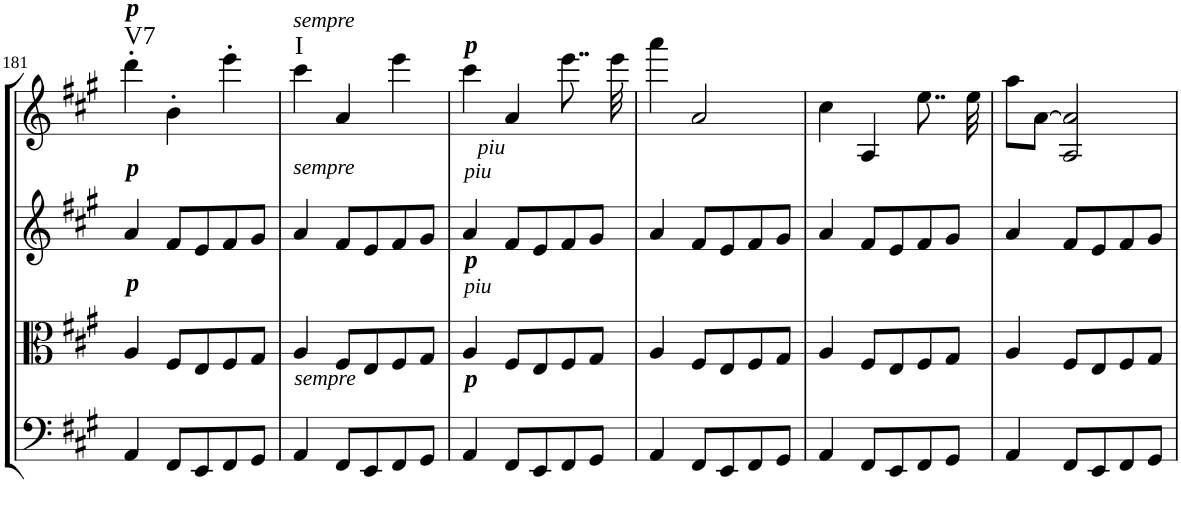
**kern	**kern	**kern	**kern	**harte
*part4	*part3	*part2	*part1	*part1
*staff4	*staff3	*staff2	*staff1	*
*I"Cello	*I"Viola	*I"2nd Violin	*I"1st Violin	*
*	*I'Vla	*I'Vln	*I'Vln	*
!!LO:PB:g=z
*clefF4	*clefC3	*clefG2	*clefG2	*
*k[f#c#g#]	*k[f#c#g#]	*k[f#c#g#]	*k[f#c#g#]	*
*A:	*A:	*A:	*A:	*
*M3/4	*M3/4	*M3/4	*M3/4	*
=181	=181	=181	=181	=181
!	!	!	!LO:TX:a:Bi:t=p	!
!	!	!LO:TX:a:Bi:t=p	!	!
!	!LO:TX:a:Bi:t=p	!	!	!LO:H:kt=V7
4AA/	4A/	4a/	4ddd'\	N
8FF#/L	8F#/L	8f#/L	4b'\	.
8EE/	8E/	8e/	.	.
8FF#/	8F#/	8f#/	4eee'\	.
8GG#/J	8G#/J	8g#/J	.	.
=182	=182	=182	=182	=182
!	!	!	!LO:TX:a:i:t=sempre	!
!	!	!LO:TX:a:i:t=sempre	!	!
!	!LO:TX:b:i:t=sempre	!	!	!LO:H:kt=I
4AA/	4A/	4a/	4ccc#\	N
8FF#/L	8F#/L	8f#/L	4a/	.
8EE/	8E/	8e/	.	.
8FF#/	8F#/	8f#/	4eee\	.
8GG#/J	8G#/J	8g#/J	.	.
=183	=183	=183	=183	=183
!	!	!	!LO:TX:b:i:t=piu	!
!	!	!	!LO:TX:a:Bi:t=p	!
!	!	!LO:TX:a:i:t=piu	!	!
!	!LO:TX:a:i:t=piu	!	!	!
!	!LO:TX:a:Bi:t=p	!	!	!
!LO:TX:a:Bi:t=p	!	!	!	!
4AA/	4A/	4a/	4ccc#\	.
8FF#/L	8F#/L	8f#/L	4a/	.
8EE/	8E/	8e/	.	.
8FF#/	8F#/	8f#/	8..eee\	.
8GG#/J	8G#/J	8g#/J	.	.
.	.	.	32eee\	.
=184	=184	=184	=184	=184
4AA/	4A/	4a/	4aaa\	.
8FF#/L	8F#/L	8f#/L	2a/	.
8EE/	8E/	8e/	.	.
8FF#/	8F#/	8f#/	.	.
8GG#/J	8G#/J	8g#/J	.	.
=185	=185	=185	=185	=185
4AA/	4A/	4a/	4cc#\	.
8FF#/L	8F#/L	8f#/L	4A/	.
8EE/	8E/	8e/	.	.
8FF#/	8F#/	8f#/	8..ee\	.
8GG#/J	8G#/J	8g#/J	.	.
.	.	.	32ee\	.
=186	=186	=186	=186	=186
4AA/	4A/	4a/	8aa\L	.
.	.	.	[8a\J	.
8FF#/L	8F#/L	8f#/L	2A/ 2a/]	.
8EE/	8E/	8e/	.	.
8FF#/	8F#/	8f#/	.	.
8GG#/J	8G#/J	8g#/J	.	.
=	=	=	=	=
*-	*-	*-	*-	*-
